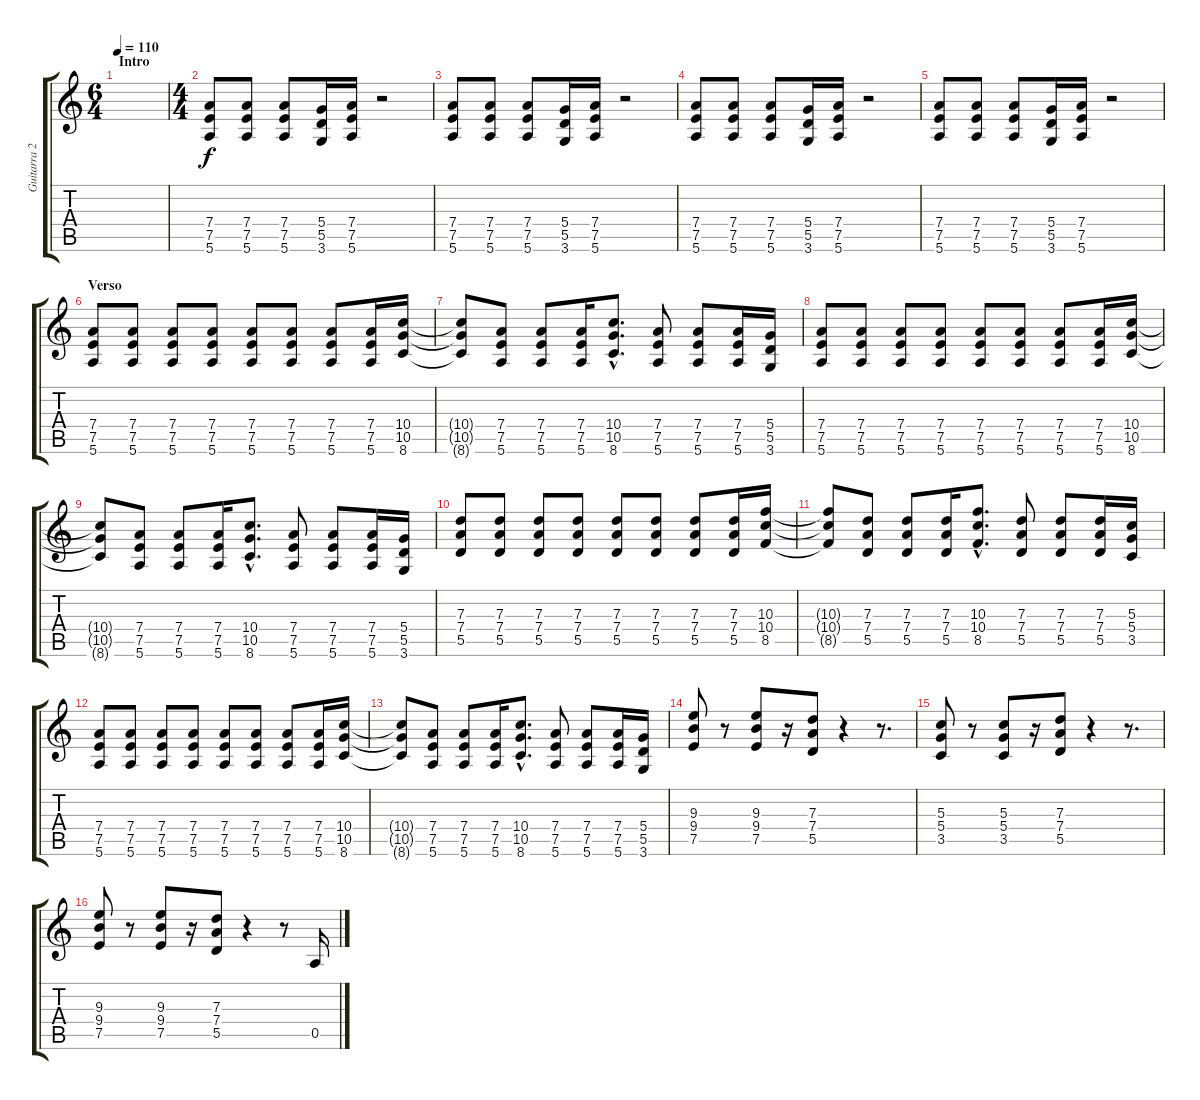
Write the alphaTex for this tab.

\track ("Guitarra 2" "Guitarra 2") {instrument overdrivenguitar}
\staff {score tabs}
\tuning (E4 B3 G3 D3 A2 E2) {hide}
\ts (6 4)
\section ("" "Intro")
\tempo 110
\clef g2
\ks c
|
\ts (4 4)
(7.4 7.5 5.6).8 (7.4 7.5 5.6).8 (7.4 7.5 5.6).8 (5.4 5.5 3.6).16 (7.4 7.5 5.6).16 r.2 |
(7.4 7.5 5.6).8 (7.4 7.5 5.6).8 (7.4 7.5 5.6).8 (5.4 5.5 3.6).16 (7.4 7.5 5.6).16 r.2 |
(7.4 7.5 5.6).8 (7.4 7.5 5.6).8 (7.4 7.5 5.6).8 (5.4 5.5 3.6).16 (7.4 7.5 5.6).16 r.2 |
(7.4 7.5 5.6).8 (7.4 7.5 5.6).8 (7.4 7.5 5.6).8 (5.4 5.5 3.6).16 (7.4 7.5 5.6).16 r.2 |
\section ("" "Verso")
(7.4 7.5 5.6).8 (7.4 7.5 5.6).8 (7.4 7.5 5.6).8 (7.4 7.5 5.6).8 (7.4 7.5 5.6).8 (7.4 7.5 5.6).8 (7.4 7.5 5.6).8 (7.4 7.5 5.6).16 (10.4 10.5 8.6).16 |
(10.4{t} 10.5{t} 8.6{t}).8 (7.4 7.5 5.6).8 (7.4 7.5 5.6).8 (7.4 7.5 5.6).16 (10.4{hac} 10.5{hac} 8.6{hac}).8{d} (7.4 7.5 5.6).8 (7.4 7.5 5.6).8 (7.4 7.5 5.6).16 (5.4 5.5 3.6).16 |
(7.4 7.5 5.6).8 (7.4 7.5 5.6).8 (7.4 7.5 5.6).8 (7.4 7.5 5.6).8 (7.4 7.5 5.6).8 (7.4 7.5 5.6).8 (7.4 7.5 5.6).8 (7.4 7.5 5.6).16 (10.4 10.5 8.6).16 |
(10.4{t} 10.5{t} 8.6{t}).8 (7.4 7.5 5.6).8 (7.4 7.5 5.6).8 (7.4 7.5 5.6).16 (10.4{hac} 10.5{hac} 8.6{hac}).8{d} (7.4 7.5 5.6).8 (7.4 7.5 5.6).8 (7.4 7.5 5.6).16 (5.4 5.5 3.6).16 |
(7.3 7.4 5.5).8 (7.3 7.4 5.5).8 (7.3 7.4 5.5).8 (7.3 7.4 5.5).8 (7.3 7.4 5.5).8 (7.3 7.4 5.5).8 (7.3 7.4 5.5).8 (7.3 7.4 5.5).16 (10.3 10.4 8.5).16 |
(10.3{t} 10.4{t} 8.5{t}).8 (7.3 7.4 5.5).8 (7.3 7.4 5.5).8 (7.3 7.4 5.5).16 (10.3{hac} 10.4{hac} 8.5{hac}).8{d} (7.3 7.4 5.5).8 (7.3 7.4 5.5).8 (7.3 7.4 5.5).16 (5.3 5.4 3.5).16 |
(7.4 7.5 5.6).8 (7.4 7.5 5.6).8 (7.4 7.5 5.6).8 (7.4 7.5 5.6).8 (7.4 7.5 5.6).8 (7.4 7.5 5.6).8 (7.4 7.5 5.6).8 (7.4 7.5 5.6).16 (10.4 10.5 8.6).16 |
(10.4{t} 10.5{t} 8.6{t}).8 (7.4 7.5 5.6).8 (7.4 7.5 5.6).8 (7.4 7.5 5.6).16 (10.4{hac} 10.5{hac} 8.6{hac}).8{d} (7.4 7.5 5.6).8 (7.4 7.5 5.6).8 (7.4 7.5 5.6).16 (5.4 5.5 3.6).16 |
(9.3 9.4 7.5).8 r.8 (9.3 9.4 7.5).8 r.16 (7.3 7.4 5.5).8 r.4 r.8{d} |
(5.3 5.4 3.5).8 r.8 (5.3 5.4 3.5).8 r.16 (7.3 7.4 5.5).8 r.4 r.8{d} |
(9.3 9.4 7.5).8 r.8 (9.3 9.4 7.5).8 r.16 (7.3 7.4 5.5).8 r.4 r.8 0.5.16
